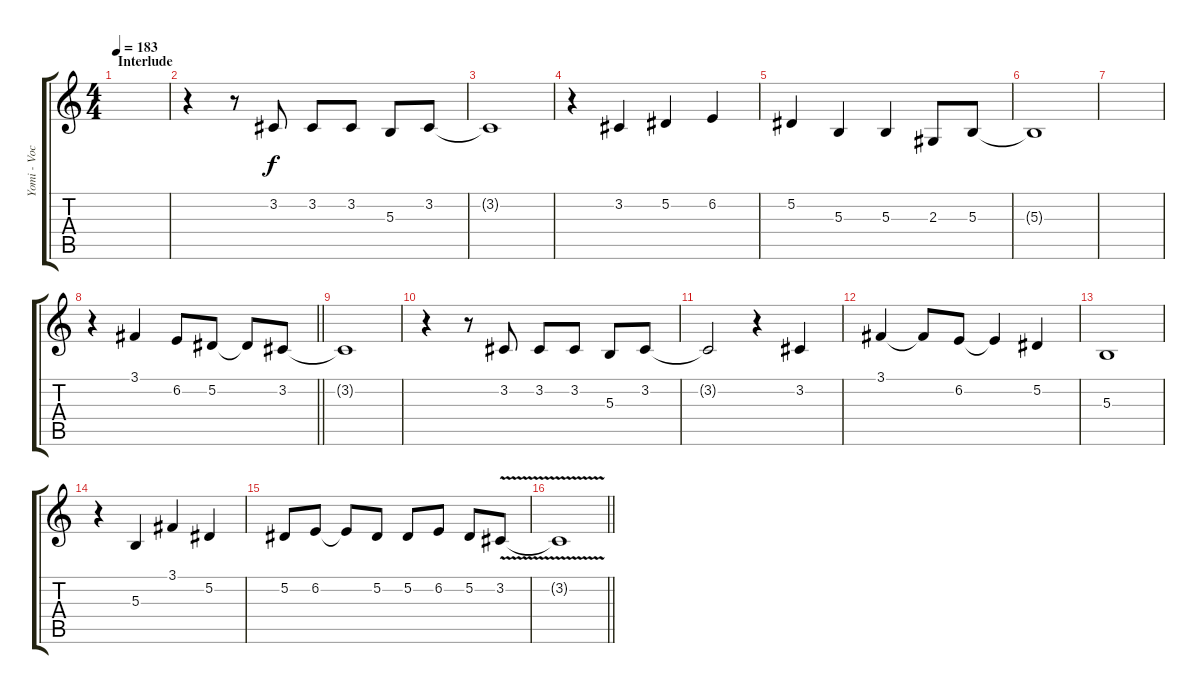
\track ("Yomi - Vocals" "Yomi - Voc") {instrument lead6voice}
\staff {score tabs}
\tuning (Eb4 Bb3 Gb3 Db3 Ab2 Eb2) {hide}
\ts (4 4)
\section ("" "Interlude")
\tempo 183
\clef g2
\ks c
|
r.4 r.8 3.2.8 3.2.8 3.2.8 5.3.8 3.2.8 |
3.2{t}.1 |
r.4 3.2.4 5.2.4 6.2.4 |
5.2.4 5.3.4 5.3.4 2.3.8 5.3.8 |
5.3{t}.1 |
|
\barLineRight lightlight
r.4 3.1.4 6.2.8 5.2.8 5.2{t}.8 3.2.8 |
\section ("" "")
3.2{t}.1 |
r.4 r.8 3.2.8 3.2.8 3.2.8 5.3.8 3.2.8 |
3.2{t}.2 r.4 3.2.4 |
3.1.4 3.1{t}.8 6.2.8 6.2{t}.4 5.2.4 |
5.3.1 |
r.4 5.3.4 3.1.4 5.2.4 |
5.2.8 6.2.8 6.2{t}.8 5.2.8 5.2.8 6.2.8 5.2.8 3.2{v}.8 |
\barLineRight lightlight
3.2{t}.1
